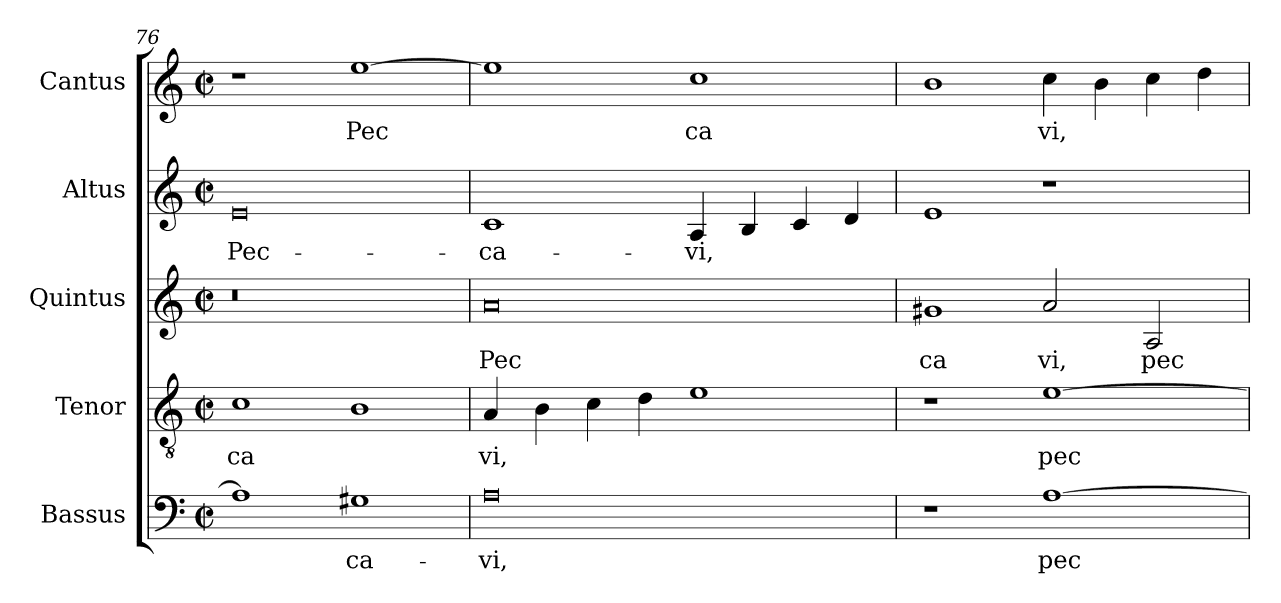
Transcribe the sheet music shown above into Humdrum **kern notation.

**kern	**text	**kern	**text	**kern	**text	**kern	**text	**kern	**text
*part5	*part5	*part4	*part4	*part3	*part3	*part2	*part2	*part1	*part1
*staff5	*staff5	*staff4	*staff4	*staff3	*staff3	*staff2	*staff2	*staff1	*staff1
*I"Bassus	*	*I"Tenor	*	*I"Quintus	*	*I"Altus	*	*I"Cantus	*
*clefF4	*	*clefGv2	*	*clefG2	*	*clefG2	*	*clefG2	*
*	*	*	*	*k[]	*	*k[]	*	*	*
*	*	*	*	*C:	*	*C:	*	*	*
*M2/2	*	*M2/2	*	*M2/2	*	*M2/2	*	*M2/2	*
*met(c|)	*	*met(c|)	*	*met(c|)	*	*met(c|)	*	*met(c|)	*
=76	=76	=76	=76	=76	=76	=76	=76	=76	=76
!	!	!	!LO:LY:b:cj	!	!	!	!LO:LY:b:cj	!	!
1A]	.	1c	ca	0r	.	0e	Pec-	1r	.
!	!LO:LY:b:cj	!	!	!	!	!	!	!	!LO:LY:b:cj
1G#X	-ca-	1B	.	.	.	.	.	[>1ee	Pec
=77	=77	=77	=77	=77	=77	=77	=77	=77	=77
!	!LO:LY:b:cj	!	!LO:LY:b:cj	!	!LO:LY:b:cj	!	!LO:LY:b:cj	!	!
0A	-vi,	4A/	vi,	0a	Pec	1c	-ca-	1ee]	.
.	.	4B\	.	.	.	.	.	.	.
.	.	4c\	.	.	.	.	.	.	.
.	.	4d\	.	.	.	.	.	.	.
!	!	!	!	!	!	!	!LO:LY:b:cj	!	!LO:LY:b:cj
.	.	1e	.	.	.	4A/	-vi,	1cc	ca
.	.	.	.	.	.	4B/	.	.	.
.	.	.	.	.	.	4c/	.	.	.
.	.	.	.	.	.	4d/	.	.	.
=78	=78	=78	=78	=78	=78	=78	=78	=78	=78
!	!	!	!	!	!LO:LY:b:cj	!	!	!	!
1r	.	1r	.	1g#X	ca	1e	.	1b	.
!	!LO:LY:b:cj	!	!LO:LY:b:cj	!	!LO:LY:b:cj	!	!	!	!LO:LY:b:cj
[>1A	pec-	[>1e	pec	2a/	vi,	1r	.	4cc\	vi,
.	.	.	.	.	.	.	.	4b\	.
!	!	!	!	!	!LO:LY:b:cj	!	!	!	!
.	.	.	.	2A/	pec	.	.	4cc\	.
.	.	.	.	.	.	.	.	4dd\	.
=	=	=	=	=	=	=	=	=	=
*-	*-	*-	*-	*-	*-	*-	*-	*-	*-
